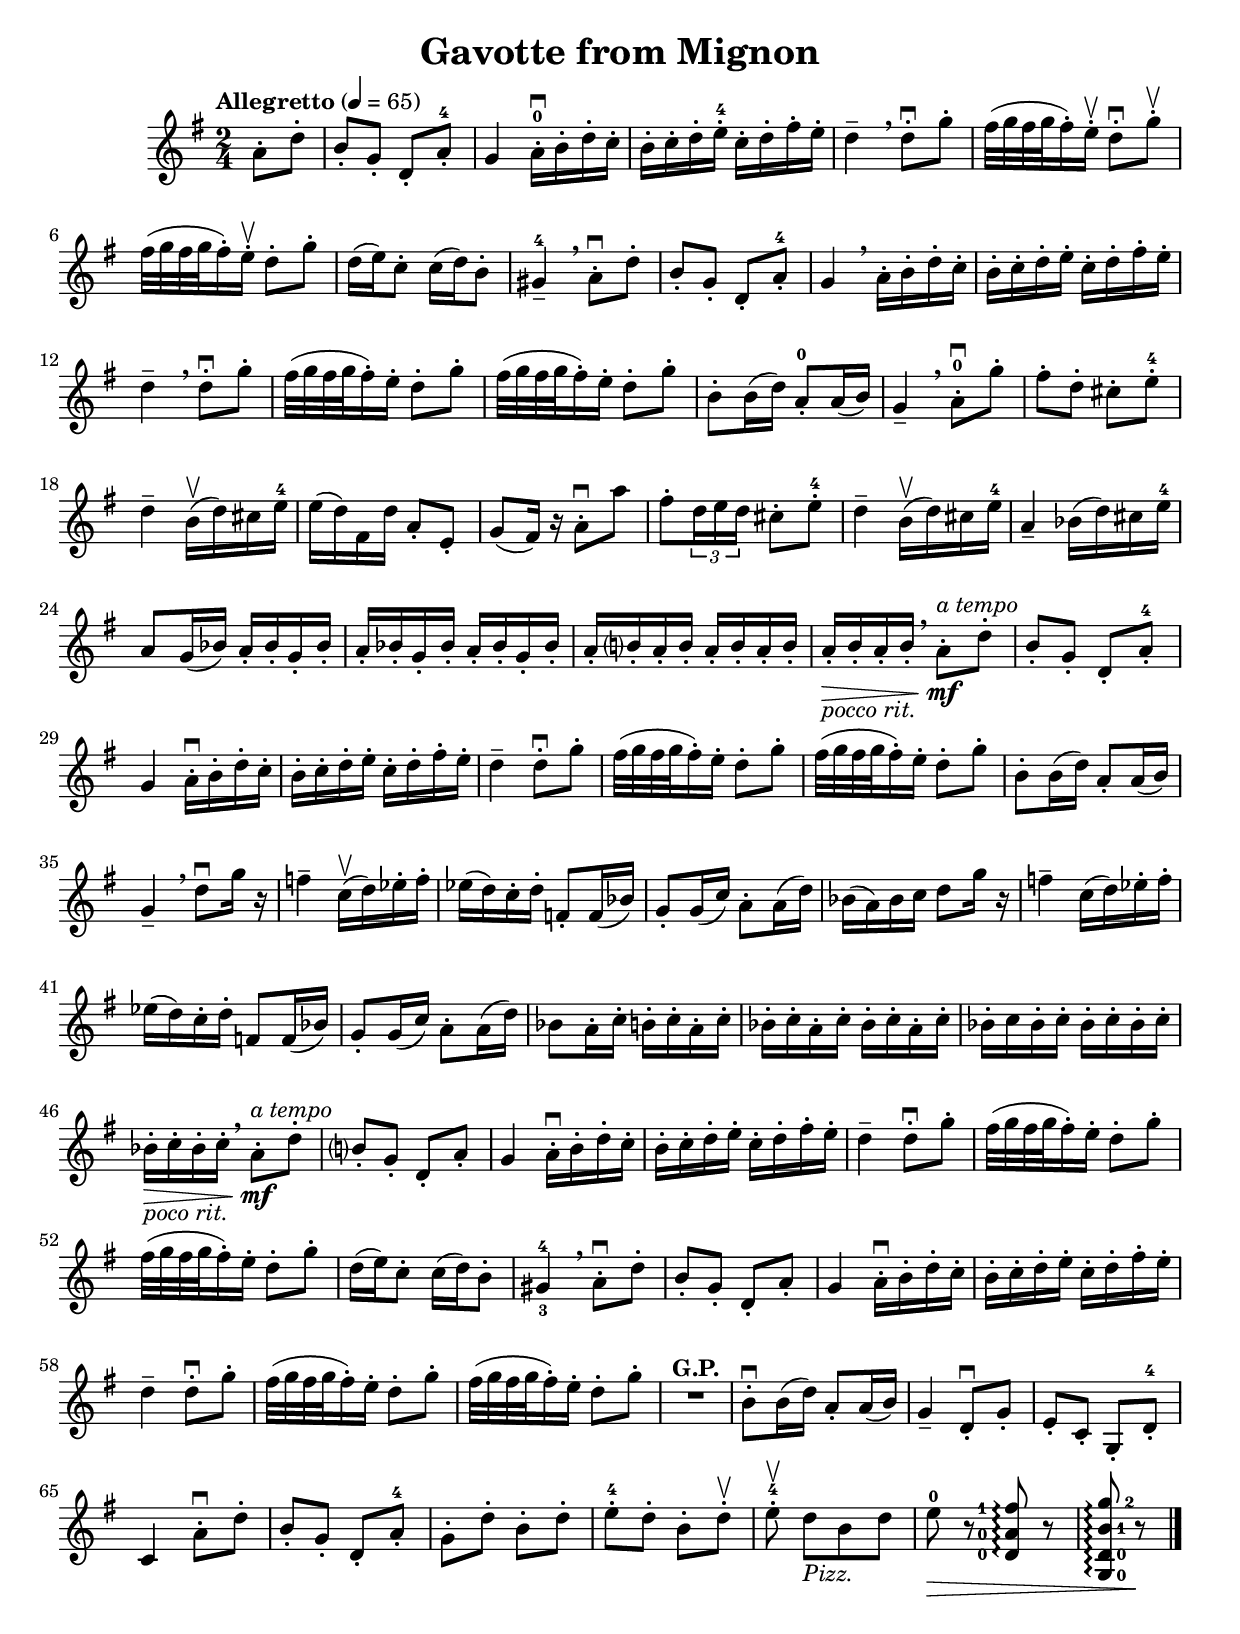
%% Date:2016.12.13 
\version "2.18.2"
\header {
  title = "Gavotte from Mignon"
}
\layout {
  \context {
    \Score
      %% \override BarNumber.break-visibility = ##(#f #t #t)
      %% \override SpacingSpanner.base-shortest-duration = #(ly:make-moment 1/12)
  }
}

voiceconsts = {
  \key g \major
  \time 2/4
  \numericTimeSignature
  \tempo "Allegretto" 4 = 65
  \compressFullBarRests 
  \override MultiMeasureRest.expand-limit=#1
  \set Timing.beamExceptions = #'()
  \set Score.markFormatter = #format-mark-circle-alphabet
 }
\book {
  \score {
    \new Staff {
      \new Voice {
        \relative c' {
          \voiceconsts
          \partial 4 a'8-. d-. | b-. g-. d-. a'-.-4 | g4 a16-.-0\downbow b-. d-. c-. |
          b-. c-. d-. e-.-4 c-. d-. fis-. e-. | d4--\breathe d8-.\downbow g-. |
          fis32( g fis g fis16-.) e-.\upbow d8-.\downbow g-.\upbow | fis32( g fis g fis16-.) e-.\upbow d8-. g-. |
          d16( e) c8-. c16( d) b8-. | gis4---4\breathe a8-.\downbow d-. |
          b8-. g-. d-. a'-.-4 | g4\breathe a16-. b-. d-. c-. | 
          b16-. c-. d-. e-. c-. d-. fis-. e-. | d4-- \breathe d8-.\downbow g-. |
          fis32( g fis g fis16-.) e-. d8-. g-. | fis32( g fis g fis16-.) e-. d8-. g-. |
          b,8-. b16( d) a8-.-0 a16( b) | g4-- \breathe a8-.-0\downbow g'-. |
          fis-. d-. cis-. e-.-4 | d4-- b16(\upbow d) cis e-4 | e16( d) fis, d' a8-. e-. |
          g8( fis16) r16 a8-.\downbow a' | fis8-. \tuplet 3/2 {d16 e d} cis8-. e-.-4 |
          d4-- b16(\upbow d) cis e-4 | a,4-- bes16( d) cis e-4 | 
          a,8 g16( bes) a-. bes-. g-. bes-. | a16-. bes-. g-. bes-. a-. bes-. g-. bes-. |
          a16-. b?-. a-. b-. a-. b-. a-. b-. | 
          a16-.-\markup{\italic "pocco rit."}\> b-. a-. b-. \breathe a8-.^\markup{\italic "a tempo"}\mf d-. |
          b8-. g-. d-. a'-.-4 | g4 a16-.\downbow b-. d-. c-. | b16-. c-. d-. e-. c-. d-. fis-. e-. |
          d4-- d8-.\downbow g-. | fis32( g fis g fis16-.) e-. d8-. g-. |
          fis32( g fis g fis16-.) e-. d8-. g-. | b,8-. b16( d) a8-. a16( b) |
          g4--\breathe d'8\downbow g16 r16 | f4-- c16(\upbow d) ees-. f-. |
          ees16( d) c-. d-. f,8-. f16( bes) | g8-. g16( c) a8-. a16( d) |
          bes16( a) bes c d8 g16 r16 | f4-- c16( d) ees-. f-. | ees16( d) c-. d-. f,8 f16( bes) |
          g8-. g16( c) a8-. a16( d) | bes8 a16-. c-. b-. c-. a-. c-. |
          bes16-. c-. a-. c-. bes-. c-. a-. c-. | bes16-. c bes-. c-. bes-. c-. bes-. c-. |
          bes16-.-\markup{\italic "poco rit."}\> c-. bes-. c-. \breathe a8-.\mf^\markup{\italic "a tempo"} d-. |
          b?8-. g-. d-. a'-. | g4 a16-.\downbow b-. d-. c-. | b16-. c-. d-. e-. c-. d-. fis-. e-. |
          d4-- d8-.\downbow g-. | fis32( g fis g fis16-.) e-. d8-. g-. |
          fis32( g fis g fis16-.) e-. d8-. g-. | d16( e) c8-. c16( d) b8-. |
          gis4-4_3\breathe a8-.\downbow d-. | b8-. g-. d-. a'-. | g4 a16-.\downbow b-. d-. c-. |
          b16-. c-. d-. e-. c-. d-. fis-. e-. | d4-- d8-.\downbow g-. |
          fis32( g fis g fis16-.) e-. d8-. g-. | fis32( g fis g fis16-.) e-. d8-. g-. |
          R2^\markup{\bold "G.P."} | b,8-.\downbow b16( d) a8-. a16( b) |
          g4-- d8-.\downbow g-. | e8-. c-. g-. d'-.-4 | c4 a'8-.\downbow d-. |
          b8-. g-. d-. a'-.-4 | g-. d'-. b-. d-. | e8-.-4 d-. b-. d-.\upbow |
          e8-.-4\upbow d[-\markup{\italic "Pizz."} b d] | 
          \set fingeringOrientations = #'(left) % http://lilypond.org/doc/v2.19/Documentation/notation/common-notation-for-fretted-strings#string-number-indications
          e8-0\> r8 <fis-1 a,-0 d,-0>8\arpeggio r8 | 
          \set fingeringOrientations = #'(right) % http://lilypond.org/doc/v2.19/Documentation/notation/common-notation-for-fretted-strings#string-number-indications
          <g-2 b,-1 d,-0 g,-0>8\arpeggio r8\!
        \bar "|."
        }
      }
    }
    \layout { }
    \midi { }
  }
}

%% Last modified: 2016.12.15 23:33:32-0500
